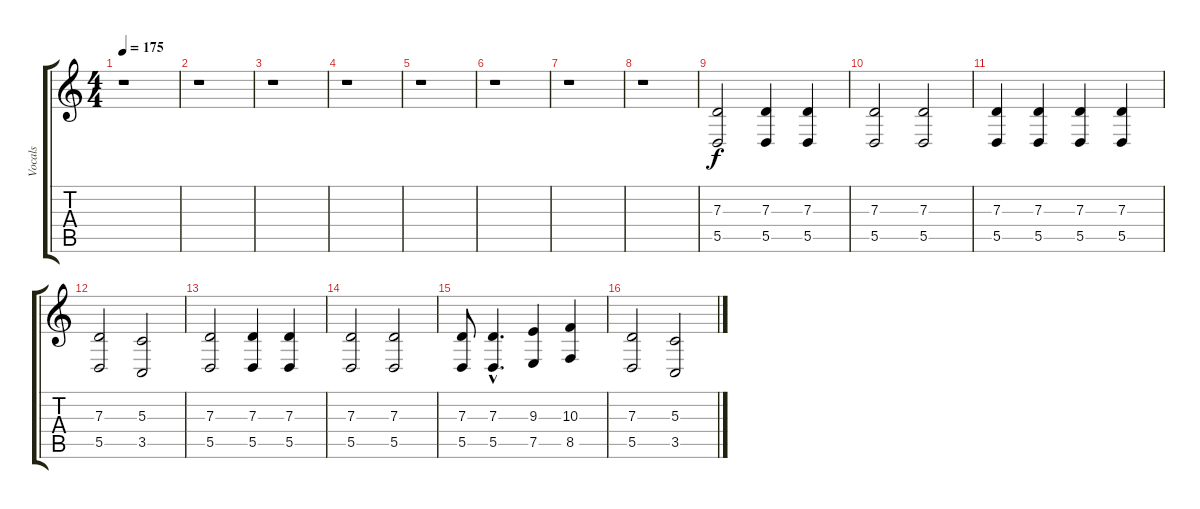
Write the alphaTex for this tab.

\track ("Vocals" "Vocals") {instrument flute}
\staff {score tabs}
\tuning (E4 B3 G3 D3 A2 E2) {hide}
\ts (4 4)
\tempo 175
\clef g2
\ks c
r.1{dy f instrument flute} |
r.1 |
r.1 |
r.1 |
r.1 |
r.1 |
r.1 |
r.1 |
(7.3 5.5).2 (7.3 5.5).4 (7.3 5.5).4 |
(7.3 5.5).2 (7.3 5.5).2 |
(7.3 5.5).4 (7.3 5.5).4 (7.3 5.5).4 (7.3 5.5).4 |
(7.3 5.5).2 (5.3 3.5).2 |
(7.3 5.5).2 (7.3 5.5).4 (7.3 5.5).4 |
(7.3 5.5).2 (7.3 5.5).2 |
(7.3 5.5).8 (7.3{hac} 5.5{hac}).4{d} (9.3 7.5).4 (10.3 8.5).4 |
(7.3 5.5).2 (5.3 3.5).2
